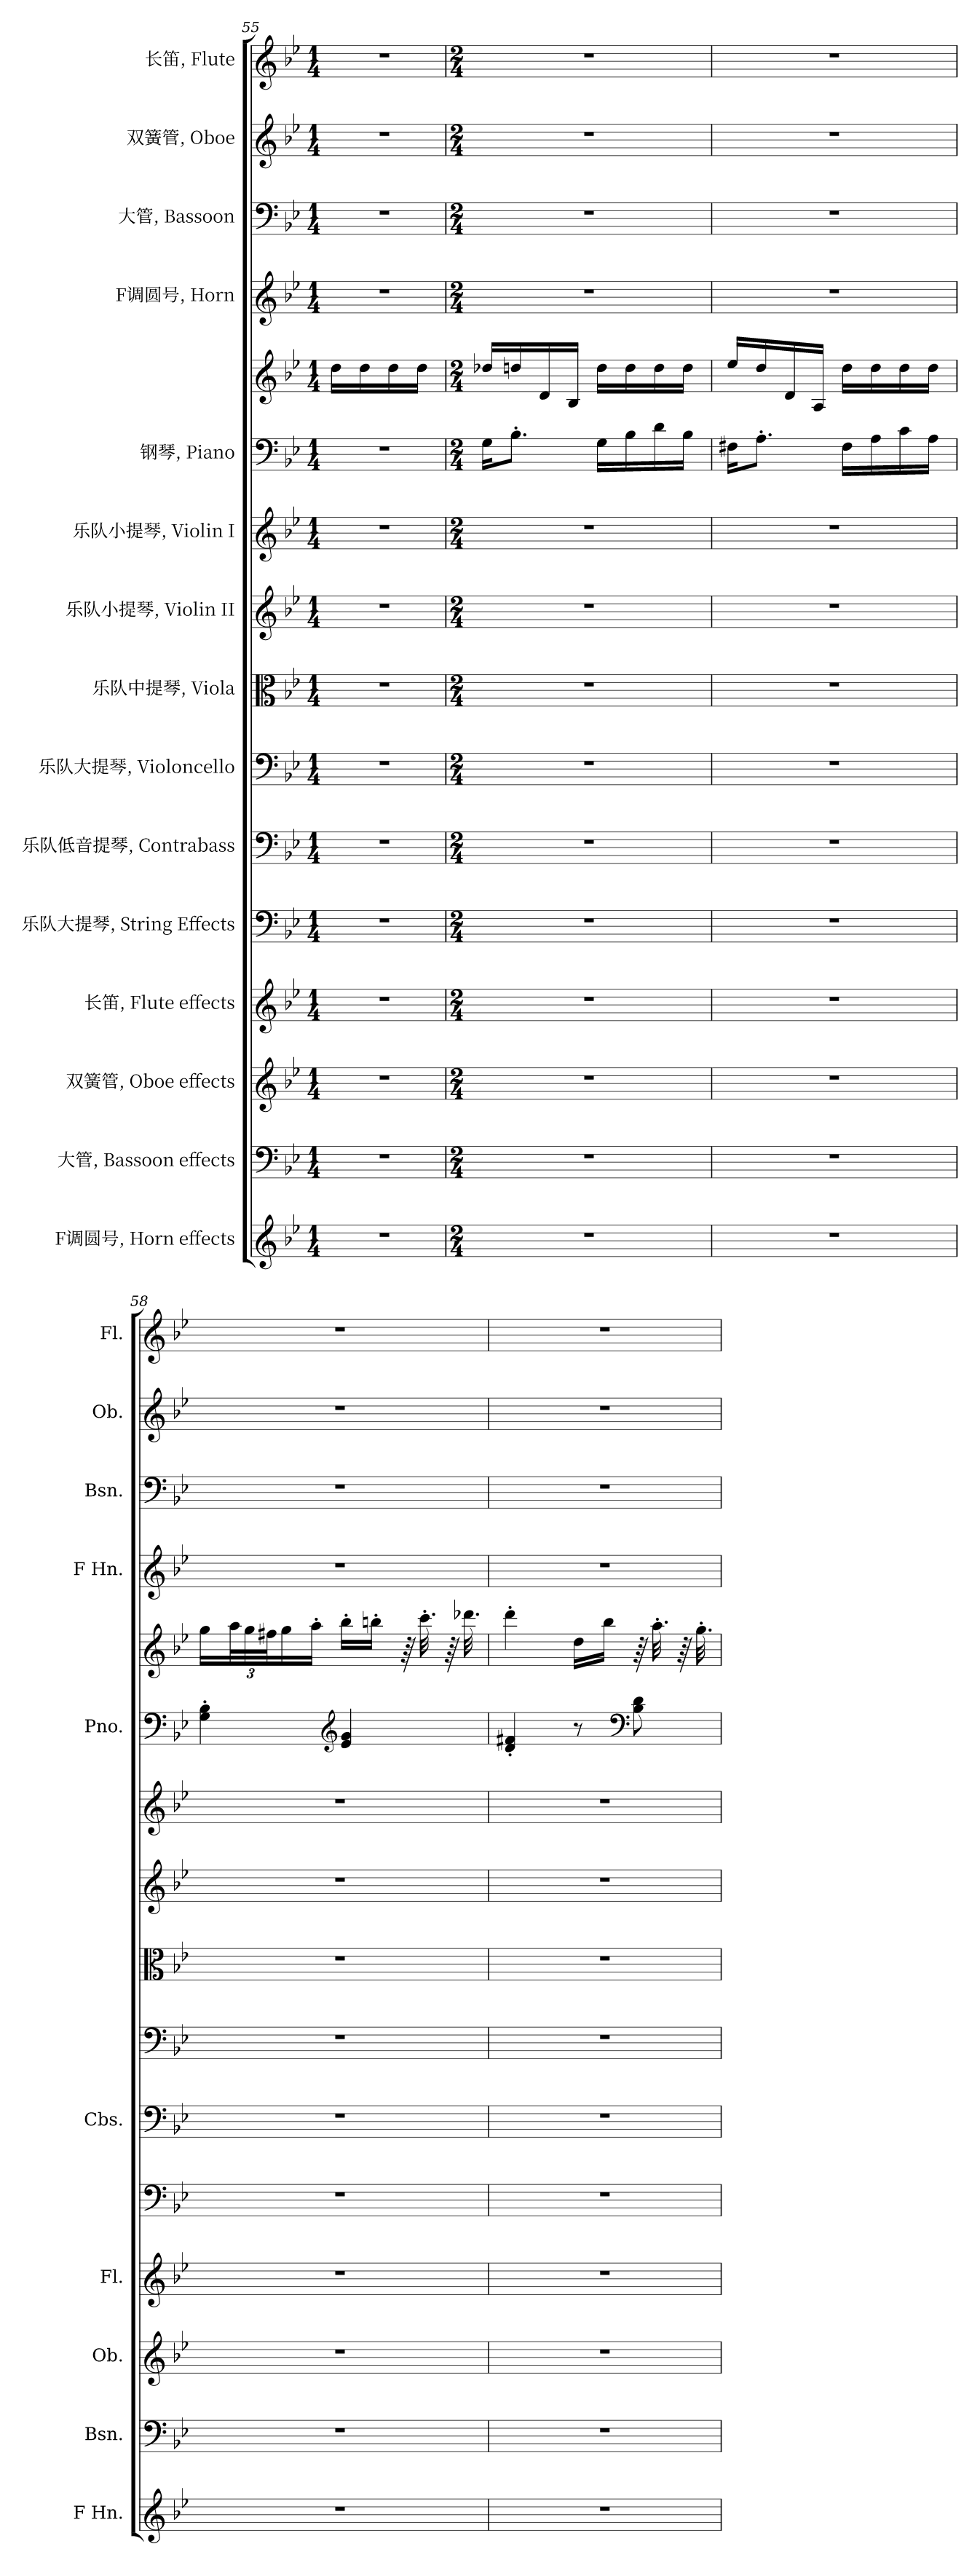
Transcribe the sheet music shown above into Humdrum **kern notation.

**kern	**kern	**kern	**kern	**kern	**kern	**kern	**kern	**kern	**kern	**kern	**kern	**kern	**kern	**kern	**kern
*part15	*part14	*part13	*part12	*part11	*part10	*part9	*part8	*part7	*part6	*part5	*part5	*part4	*part3	*part2	*part1
*staff16	*staff15	*staff14	*staff13	*staff12	*staff11	*staff10	*staff9	*staff8	*staff7	*staff6	*staff5	*staff4	*staff3	*staff2	*staff1
*I"F调圆号, Horn effects	*I"大管, Bassoon effects	*I"双簧管, Oboe effects	*I"长笛, Flute effects	*I"乐队大提琴, String Effects	*I"乐队低音提琴, Contrabass	*I"乐队大提琴, Violoncello	*I"乐队中提琴, Viola	*I"乐队小提琴, Violin II	*I"乐队小提琴, Violin I	*I"钢琴, Piano	*	*I"F调圆号, Horn	*I"大管, Bassoon	*I"双簧管, Oboe	*I"长笛, Flute
*I'F Hn.	*I'Bsn.	*I'Ob.	*I'Fl.	*	*I'Cbs.	*	*	*	*	*I'Pno.	*	*I'F Hn.	*I'Bsn.	*I'Ob.	*I'Fl.
!!LO:PB:g=z
*clefG2	*clefF4	*clefG2	*clefG2	*clefF4	*clefF4	*clefF4	*clefC3	*clefG2	*clefG2	*clefF4	*clefG2	*clefG2	*clefF4	*clefG2	*clefG2
*ITrd4c7	*	*	*	*	*ITrd7c12	*	*	*	*	*	*	*ITrd4c7	*	*	*
*k[b-e-a-]	*k[b-e-]	*k[b-e-]	*k[b-e-]	*k[b-e-]	*k[b-e-]	*k[b-e-]	*k[b-e-]	*k[b-e-]	*k[b-e-]	*k[b-e-]	*k[b-e-]	*k[b-e-a-]	*k[b-e-]	*k[b-e-]	*k[b-e-]
*M1/4	*M1/4	*M1/4	*M1/4	*M1/4	*M1/4	*M1/4	*M1/4	*M1/4	*M1/4	*M1/4	*M1/4	*M1/4	*M1/4	*M1/4	*M1/4
=55	=55	=55	=55	=55	=55	=55	=55	=55	=55	=55	=55	=55	=55	=55	=55
4r	4r	4r	4r	4r	4r	4r	4r	4r	4r	4r	16dd\LL	4r	4r	4r	4r
.	.	.	.	.	.	.	.	.	.	.	16dd\	.	.	.	.
.	.	.	.	.	.	.	.	.	.	.	16dd\	.	.	.	.
.	.	.	.	.	.	.	.	.	.	.	16dd\JJ	.	.	.	.
=56	=56	=56	=56	=56	=56	=56	=56	=56	=56	=56	=56	=56	=56	=56	=56
*M2/4	*M2/4	*M2/4	*M2/4	*M2/4	*M2/4	*M2/4	*M2/4	*M2/4	*M2/4	*M2/4	*M2/4	*M2/4	*M2/4	*M2/4	*M2/4
2r	2r	2r	2r	2r	2r	2r	2r	2r	2r	16G\KL	16dd-X/LL	2r	2r	2r	2r
.	.	.	.	.	.	.	.	.	.	8.B-'\J	16ddn/	.	.	.	.
.	.	.	.	.	.	.	.	.	.	.	16d/	.	.	.	.
.	.	.	.	.	.	.	.	.	.	.	16B-/JJ	.	.	.	.
.	.	.	.	.	.	.	.	.	.	16G\LL	16dd\LL	.	.	.	.
.	.	.	.	.	.	.	.	.	.	16B-\	16dd\	.	.	.	.
.	.	.	.	.	.	.	.	.	.	16d\	16dd\	.	.	.	.
.	.	.	.	.	.	.	.	.	.	16B-\JJ	16dd\JJ	.	.	.	.
=57	=57	=57	=57	=57	=57	=57	=57	=57	=57	=57	=57	=57	=57	=57	=57
2r	2r	2r	2r	2r	2r	2r	2r	2r	2r	16F#X\KL	16ee-/LL	2r	2r	2r	2r
.	.	.	.	.	.	.	.	.	.	8.A'\J	16dd/	.	.	.	.
.	.	.	.	.	.	.	.	.	.	.	16d/	.	.	.	.
.	.	.	.	.	.	.	.	.	.	.	16A/JJ	.	.	.	.
.	.	.	.	.	.	.	.	.	.	16F#\LL	16dd\LL	.	.	.	.
.	.	.	.	.	.	.	.	.	.	16A\	16dd\	.	.	.	.
.	.	.	.	.	.	.	.	.	.	16c\	16dd\	.	.	.	.
.	.	.	.	.	.	.	.	.	.	16A\JJ	16dd\JJ	.	.	.	.
=58	=58	=58	=58	=58	=58	=58	=58	=58	=58	=58	=58	=58	=58	=58	=58
2r	2r	2r	2r	2r	2r	2r	2r	2r	2r	4G\' 4B-\'	16gg\LL	2r	2r	2r	2r
*	*	*	*	*	*	*	*	*	*	*	*Xbrackettup	*	*	*	*
.	.	.	.	.	.	.	.	.	.	.	48aa\L	.	.	.	.
.	.	.	.	.	.	.	.	.	.	.	48gg\	.	.	.	.
.	.	.	.	.	.	.	.	.	.	.	48ff#X\J	.	.	.	.
.	.	.	.	.	.	.	.	.	.	.	16gg\	.	.	.	.
.	.	.	.	.	.	.	.	.	.	.	16aa'\JJ	.	.	.	.
*	*	*	*	*	*	*	*	*	*	*clefG2	*	*	*	*	*
.	.	.	.	.	.	.	.	.	.	4e-/ 4g/	16bb-'\LL	.	.	.	.
.	.	.	.	.	.	.	.	.	.	.	16bbn'\JJ	.	.	.	.
.	.	.	.	.	.	.	.	.	.	.	64r	.	.	.	.
.	.	.	.	.	.	.	.	.	.	.	32.ccc'\	.	.	.	.
.	.	.	.	.	.	.	.	.	.	.	64r	.	.	.	.
.	.	.	.	.	.	.	.	.	.	.	32.ddd-X\	.	.	.	.
!!LO:PB:g=z
=59	=59	=59	=59	=59	=59	=59	=59	=59	=59	=59	=59	=59	=59	=59	=59
2r	2r	2r	2r	2r	2r	2r	2r	2r	2r	4d/' 4f#X/'	4ddd'\	2r	2r	2r	2r
.	.	.	.	.	.	.	.	.	.	8r	16dd\LL	.	.	.	.
.	.	.	.	.	.	.	.	.	.	.	16bb-\JJ	.	.	.	.
*	*	*	*	*	*	*	*	*	*	*clefF4	*	*	*	*	*
.	.	.	.	.	.	.	.	.	.	8B-\ 8d\	64r	.	.	.	.
.	.	.	.	.	.	.	.	.	.	.	32.aa'\	.	.	.	.
.	.	.	.	.	.	.	.	.	.	.	64r	.	.	.	.
.	.	.	.	.	.	.	.	.	.	.	32.gg'\	.	.	.	.
=	=	=	=	=	=	=	=	=	=	=	=	=	=	=	=
*-	*-	*-	*-	*-	*-	*-	*-	*-	*-	*-	*-	*-	*-	*-	*-
